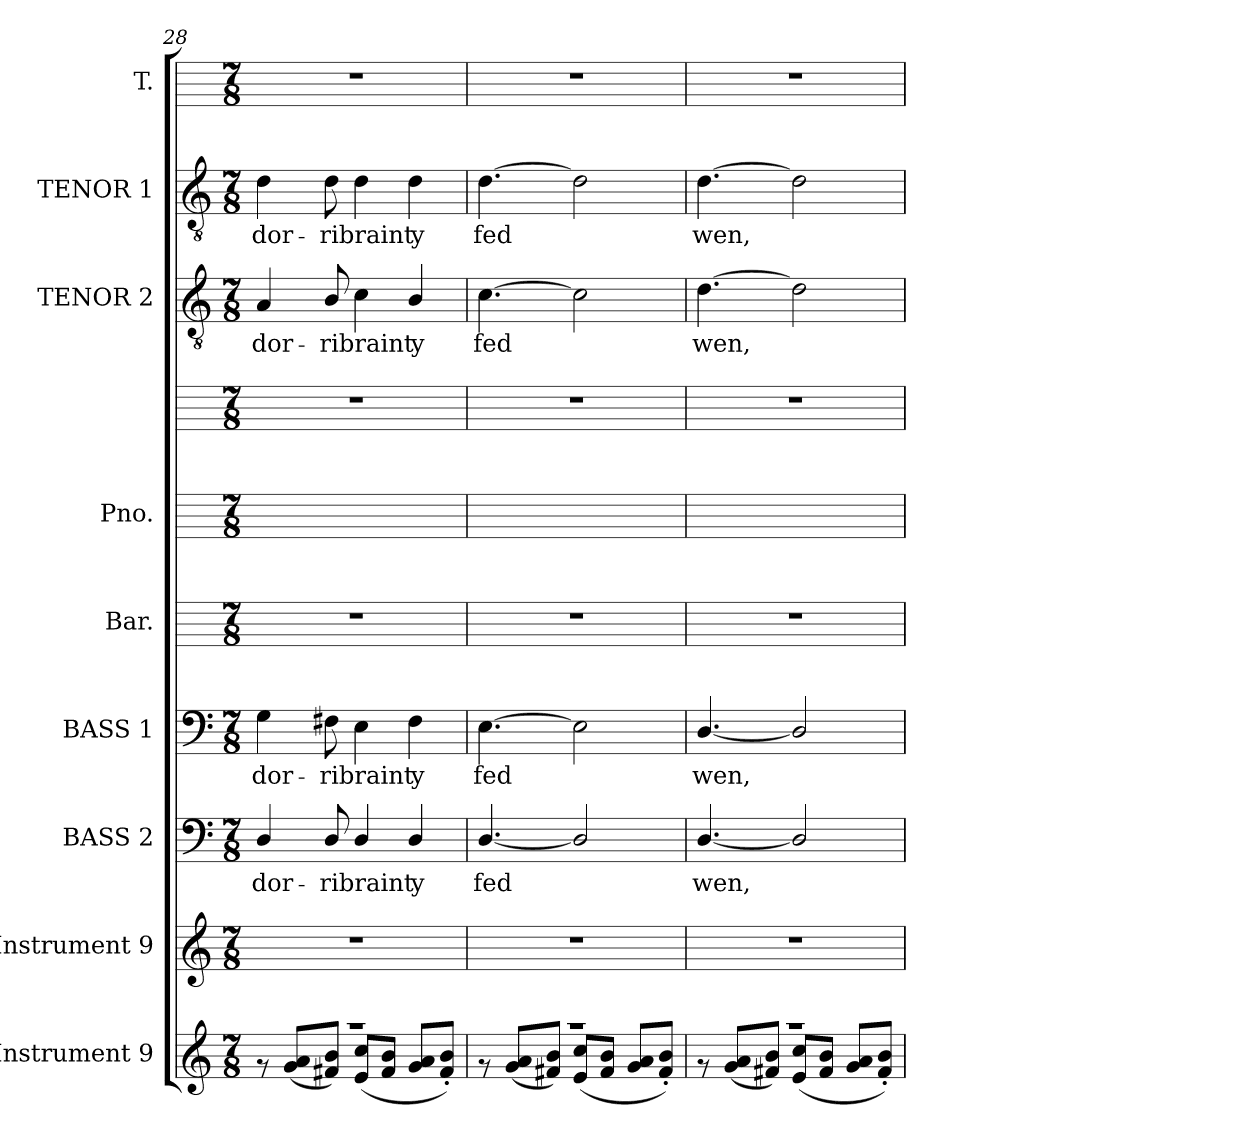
**kern	**kern	**kern	**text	**kern	**text	**kern	**kern	**kern	**kern	**text	**kern	**text	**kern
*part9	*part8	*part7	*part7	*part6	*part6	*part5	*part4	*part4	*part3	*part3	*part2	*part2	*part1
*staff10	*staff9	*staff8	*staff8	*staff7	*staff7	*staff6	*staff5	*staff4	*staff3	*staff3	*staff2	*staff2	*staff1
*I"Instrument 9	*I"Instrument 9	*I"BASS 2	*	*I"BASS 1	*	*I"Bar.	*I"Pno.	*	*I"TENOR 2	*	*I"TENOR 1	*	*I"T.
*	*	*I'B. 2	*	*I'B. 1	*	*I'Bar.	*	*	*I'T. 2	*	*I'T. 1	*	*
*clefG2	*clefG2	*clefF4	*	*clefF4	*	*	*	*	*clefGv2	*	*clefGv2	*	*
*ITrd-3c-5	*ITrd-3c-5	*ITrd-3c-5	*	*ITrd-3c-5	*	*ITrd-3c-5	*ITrd-3c-5	*ITrd-3c-5	*ITrd-3c-5	*	*ITrd-3c-5	*	*ITrd-3c-5
*k[b-]	*k[b-]	*k[b-]	*	*k[b-]	*	*k[b-]	*k[b-]	*k[b-]	*k[b-]	*	*k[b-]	*	*k[b-]
*F:	*F:	*F:	*	*F:	*	*F:	*F:	*F:	*F:	*	*F:	*	*F:
*M7/8	*M7/8	*M7/8	*	*M7/8	*	*M7/8	*M7/8	*M7/8	*M7/8	*	*M7/8	*	*M7/8
=28	=28	=28	=28	=28	=28	=28	=28	=28	=28	=28	=28	=28	=28
*^	*	*	*	*	*	*	*	*	*	*	*	*	*
!	!	!	!	!LO:LY:b:cj	!	!LO:LY:b:cj	!	!	!	!	!LO:LY:b:cj	!	!LO:LY:b:cj	!
2..r	8rf	2..r	4G/	dor-	4c\	dor-	2..r	2..ryy	2..r	4d/	dor-	4g\	dor-	2..r
.	(<8cc/ 8dd/L	.	.	.	.	.	.	.	.	.	.	.	.	.
!	!	!	!	!LO:LY:b:cj	!	!LO:LY:b:cj	!	!	!	!	!LO:LY:b:cj	!	!LO:LY:b:cj	!
.	8ee/ 8bn/J)	.	8G/	-ribraint	8Bn\	-ribraint	.	.	.	8e/	-ribraint	8g\	-ribraint	.
!	!	!	!	!LO:LY:b:cj	!	!LO:LY:b:cj	!	!	!	!	!LO:LY:b:cj	!	!LO:LY:b:cj	!
.	(<8ff/ 8a/L	.	4G/	.	4A\	.	.	.	.	4f\	.	4g\	.	.
.	8b/ 8ee/J	.	.	.	.	.	.	.	.	.	.	.	.	.
!	!	!	!	!LO:LY:b:cj	!	!LO:LY:b:cj	!	!	!	!	!LO:LY:b:cj	!	!LO:LY:b:cj	!
.	8cc/ 8dd/L	.	4G/	y	4B\	y	.	.	.	4e/	y	4g\	y	.
.	8b/'< 8ee/'<J)	.	.	.	.	.	.	.	.	.	.	.	.	.
=29	=29	=29	=29	=29	=29	=29	=29	=29	=29	=29	=29	=29	=29	=29
!	!	!	!	!LO:LY:b:cj	!	!LO:LY:b:cj	!	!	!	!	!LO:LY:b:cj	!	!LO:LY:b:cj	!
2..r	8rf	2..r	[<4.G/	fed	[>4.A\	fed	2..r	2..ryy	2..r	[>4.f\	fed	[>4.g\	fed	2..r
.	(<8cc/ 8dd/L	.	.	.	.	.	.	.	.	.	.	.	.	.
.	8ee/ 8bn/J)	.	.	.	.	.	.	.	.	.	.	.	.	.
!	!	!	!	!LO:LY:b:cj	!	!LO:LY:b:cj	!	!	!	!	!LO:LY:b:cj	!	!LO:LY:b:cj	!
.	(<8ff/ 8a/L	.	2G/]	.	2A\]	.	.	.	.	2f\]	.	2g\]	.	.
.	8b/ 8ee/J	.	.	.	.	.	.	.	.	.	.	.	.	.
.	8cc/ 8dd/L	.	.	.	.	.	.	.	.	.	.	.	.	.
.	8b/'< 8ee/'<J)	.	.	.	.	.	.	.	.	.	.	.	.	.
!!LO:PB:g=z
=30	=30	=30	=30	=30	=30	=30	=30	=30	=30	=30	=30	=30	=30	=30
!	!	!	!	!LO:LY:b:cj	!	!LO:LY:b:cj	!	!	!	!	!LO:LY:b:cj	!	!LO:LY:b:cj	!
2..r	8rf	2..r	[<4.G/	wen,	[<4.G/	wen,	2..r	2..ryy	2..r	[>4.g\	wen,	[>4.g\	wen,	2..r
.	(<8cc/ 8dd/L	.	.	.	.	.	.	.	.	.	.	.	.	.
.	8ee/ 8bn/J)	.	.	.	.	.	.	.	.	.	.	.	.	.
!	!	!	!	!LO:LY:b:cj	!	!LO:LY:b:cj	!	!	!	!	!LO:LY:b:cj	!	!LO:LY:b:cj	!
.	(<8ff/ 8a/L	.	2G/]	.	2G/]	.	.	.	.	2g\]	.	2g\]	.	.
.	8b/ 8ee/J	.	.	.	.	.	.	.	.	.	.	.	.	.
.	8cc/ 8dd/L	.	.	.	.	.	.	.	.	.	.	.	.	.
.	8b/'< 8ee/'<J)	.	.	.	.	.	.	.	.	.	.	.	.	.
*v	*v	*	*	*	*	*	*	*	*	*	*	*	*	*
=	=	=	=	=	=	=	=	=	=	=	=	=	=
*-	*-	*-	*-	*-	*-	*-	*-	*-	*-	*-	*-	*-	*-
